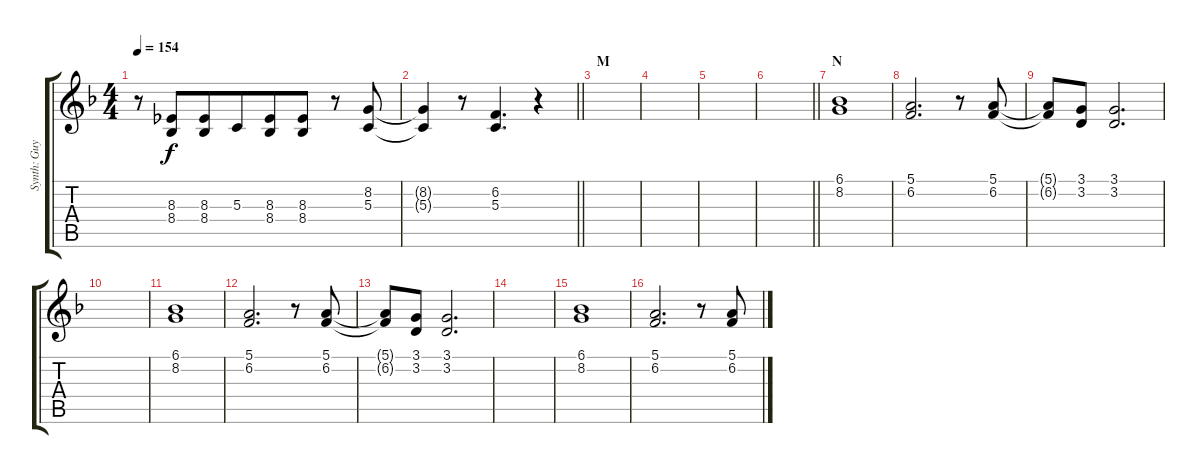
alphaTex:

\track ("Synth: Guy" "Synth: Guy") {instrument synthstrings1}
\staff {score tabs}
\tuning (E4 B3 G3 D3 A2 E2) {hide}
\ts (4 4)
\tempo 154
\clef g2
\ks f
r.8{dy f} (8.3 8.4).8{beam merge} (8.3 8.4).8 5.3.8{beam merge} (8.3 8.4).8 (8.3 8.4).8 r.8 (8.2 5.3).8 |
\barLineRight lightlight
(8.2{t} 5.3{t}).4 r.8 (6.2 5.3).4{d} r.4 |
\section ("" "M")
|
|
|
\barLineRight lightlight
|
\section ("" "N")
(6.1 8.2).1 |
(5.1 6.2).2{d} r.8 (5.1 6.2).8 |
(5.1{t} 6.2{t}).8 (3.1 3.2).8 (3.1 3.2).2{d} |
|
(6.1 8.2).1 |
(5.1 6.2).2{d} r.8 (5.1 6.2).8 |
(5.1{t} 6.2{t}).8 (3.1 3.2).8 (3.1 3.2).2{d} |
|
(6.1 8.2).1 |
(5.1 6.2).2{d} r.8 (5.1 6.2).8
